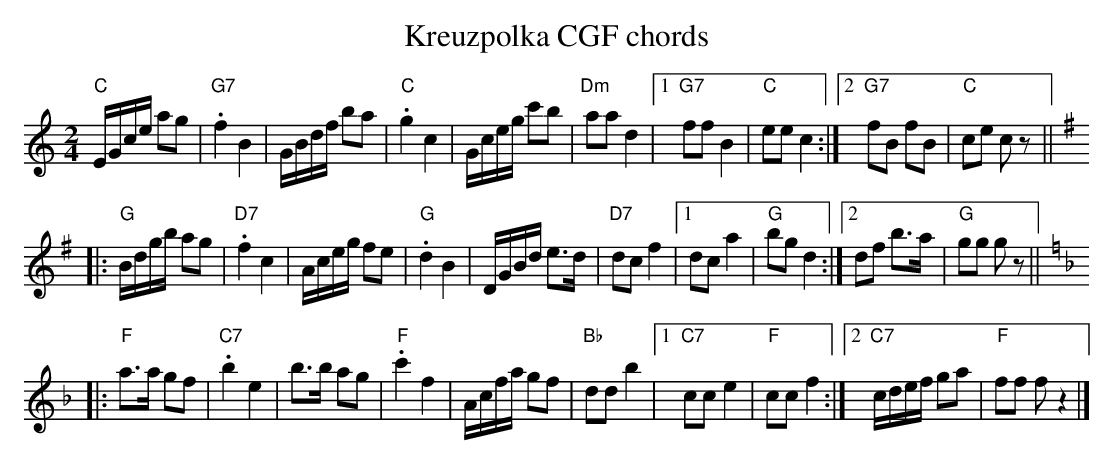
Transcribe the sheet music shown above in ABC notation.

X:1
T:Kreuzpolka CGF chords
M:2/4
L:1/16
K:C %%MIDI gchordon
"C"EGce a2g2 | "G7".f4B4 | GBdf b2a2 | "C".g4c4 | Gceg c'2b2 | "Dm"a2a2 d4 |1 "G7"f2f2 B4 | "C"e2e2 c4 :|2 "G7"f2B2 f2B2 | "C"c2e2 c2z2 ||
|:[K:G]
"G"Bdgb a2g2 | "D7".f4c4 | Aceg f2e2 | "G".d4B4 | DGBd e3d | "D7"d2c2 f4 |1 d2c2 a4 | "G"b2g2 d4 :|2 d2f2 b3a | "G"g2g2 g2z2 ||
K:F
[L:1/8]|: "F"a>a gf | "C7".b2e2 | b>b ag | "F".c'2f2 | A/c/f/a/ gf | "Bb"dd b2 |1 "C7"cc e2 | "F"cc f2 :|2 "C7"c/d/e/f/ ga | "F"ff fz2 |]
